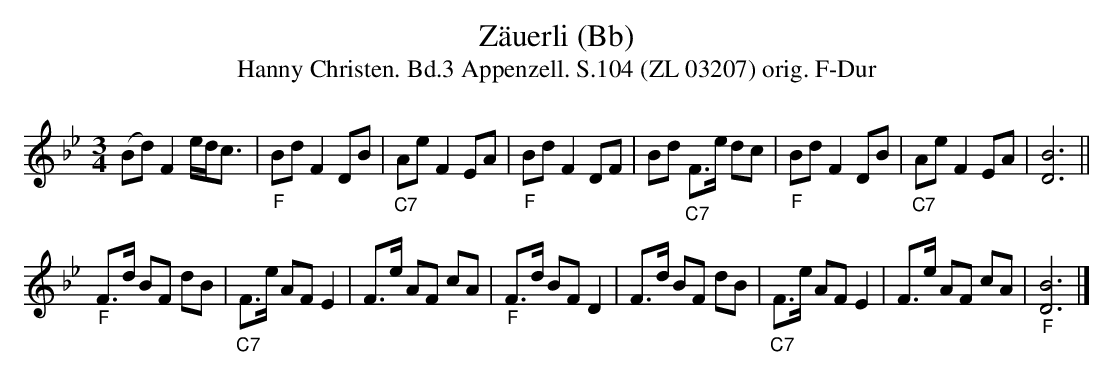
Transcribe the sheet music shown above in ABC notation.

X:1
T:Zäuerli (Bb)
T:Hanny Christen. Bd.3 Appenzell. S.104 (ZL 03207) orig. F-Dur
M:3/4
L:1/8
K:Bbmaj
(Bd) F2 e/2d<c | "_F"Bd F2 DB | "_C7"Ae F2 EA | "_F"Bd F2 DF | \
Bd "_C7"F>e dc | "_F"Bd F2 DB | "_C7"Ae F2 EA | [D6B6] ||
"_F"F>d BF dB | "_C7"F>e AF E2 | F>e AF cA | "_F"F>d BF D2 | \
F>d BF dB | "_C7"F>e AF E2 | F>e AF cA | "_F"[D6B6] |]
